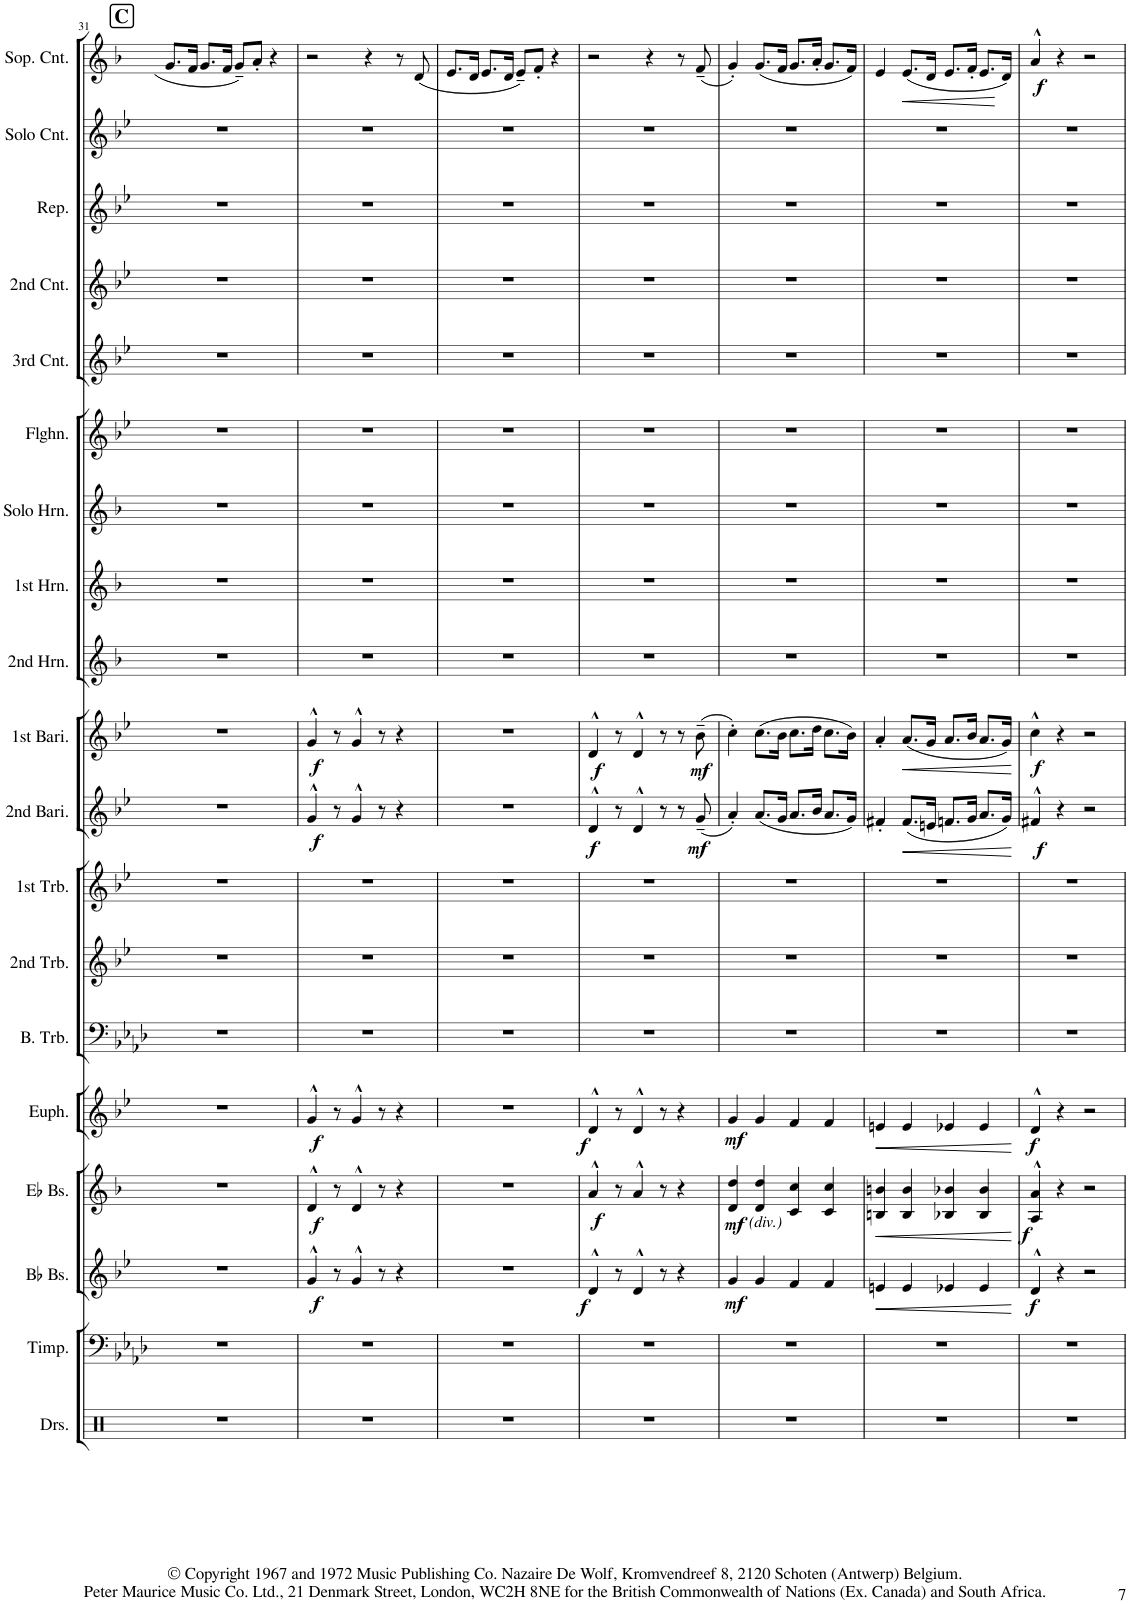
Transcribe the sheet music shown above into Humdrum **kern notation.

**kern	**kern	**kern	**dynam	**kern	**dynam	**kern	**dynam	**kern	**kern	**kern	**kern	**dynam	**kern	**dynam	**kern	**kern	**kern	**kern	**kern	**kern	**kern	**kern	**kern	**dynam
*part19	*part18	*part17	*part17	*part16	*part16	*part15	*part15	*part14	*part13	*part12	*part11	*part11	*part10	*part10	*part9	*part8	*part7	*part6	*part5	*part4	*part3	*part2	*part1	*part1
*staff19	*staff18	*staff17	*staff17	*staff16	*staff16	*staff15	*staff15	*staff14	*staff13	*staff12	*staff11	*staff11	*staff10	*staff10	*staff9	*staff8	*staff7	*staff6	*staff5	*staff4	*staff3	*staff2	*staff1	*staff1
*I"Drumset	*I"Timpani	*I"Bb Bass	*	*I"Eb Bass	*	*I"Euphonium	*	*I"Bass Trombone	*I"2nd Trombone	*I"1st Trombone	*I"2nd Baritone	*	*I"1st Baritone	*	*I"2nd Horn	*I"1st Horn	*I"Solo Horn	*I"Flugelhorn	*I"3rd Cornet	*I"2nd Cornet	*I"Repiano	*I"Solo Cornet	*I"Soprano Cornet	*
*I'Drs.	*I'Timp.	*I'Bb Bs.	*	*I'Eb Bs.	*	*I'Euph.	*	*I'B. Trb.	*I'2nd Trb.	*I'1st Trb.	*I'2nd Bari.	*	*I'1st Bari.	*	*I'2nd Hrn.	*I'1st Hrn.	*I'Solo Hrn.	*I'Flghn.	*I'3rd Cnt.	*I'2nd Cnt.	*I'Rep.	*I'Solo Cnt.	*I'Sop. Cnt.	*
!!LO:PB:g=z
*clefX	*clefF4	*clefG2	*	*clefG2	*	*clefG2	*	*clefF4	*clefG2	*clefG2	*clefG2	*	*clefG2	*	*clefG2	*clefG2	*clefG2	*clefG2	*clefG2	*clefG2	*clefG2	*clefG2	*clefG2	*
*	*	*Trd15c26	*	*Trd12c21	*	*Trd8c14	*	*Trd7c12	*Trd1c2	*Trd1c2	*Trd1c2	*	*Trd1c2	*	*Trd5c9	*Trd5c9	*Trd5c9	*Trd1c2	*Trd1c2	*Trd1c2	*Trd1c2	*Trd1c2	*Trd-2c-3	*
*k[]	*k[b-e-a-d-]	*k[b-e-]	*	*k[b-]	*	*k[b-e-]	*	*k[b-e-a-d-]	*k[b-e-]	*k[b-e-]	*k[b-e-]	*	*k[b-e-]	*	*k[b-]	*k[b-]	*k[b-]	*k[b-e-]	*k[b-e-]	*k[b-e-]	*k[b-e-]	*k[b-e-]	*k[b-]	*
*M2/2	*M2/2	*M2/2	*	*M2/2	*	*M2/2	*	*M2/2	*M2/2	*M2/2	*M2/2	*	*M2/2	*	*M2/2	*M2/2	*M2/2	*M2/2	*M2/2	*M2/2	*M2/2	*M2/2	*M2/2	*
*met(c|)	*met(c|)	*met(c|)	*	*met(c|)	*	*met(c|)	*	*met(c|)	*met(c|)	*met(c|)	*met(c|)	*	*met(c|)	*	*met(c|)	*met(c|)	*met(c|)	*met(c|)	*met(c|)	*met(c|)	*met(c|)	*met(c|)	*met(c|)	*
!!LO:REH:place=s1:a:B:cj:fs=14:t=C
=31	=31	=31	=31	=31	=31	=31	=31	=31	=31	=31	=31	=31	=31	=31	=31	=31	=31	=31	=31	=31	=31	=31	=31	=31
1r	1r	1r	.	1r	.	1r	.	1r	1r	1r	1r	.	1r	.	1r	1r	1r	1r	1r	1r	1r	1r	8.g/L	.
.	.	.	.	.	.	.	.	.	.	.	.	.	.	.	.	.	.	.	.	.	.	.	16f/Jk	.
.	.	.	.	.	.	.	.	.	.	.	.	.	.	.	.	.	.	.	.	.	.	.	8.g/L	.
.	.	.	.	.	.	.	.	.	.	.	.	.	.	.	.	.	.	.	.	.	.	.	16f/Jk	.
.	.	.	.	.	.	.	.	.	.	.	.	.	.	.	.	.	.	.	.	.	.	.	8g~/L	.
.	.	.	.	.	.	.	.	.	.	.	.	.	.	.	.	.	.	.	.	.	.	.	8a'/J	.
.	.	.	.	.	.	.	.	.	.	.	.	.	.	.	.	.	.	.	.	.	.	.	4r	.
=32	=32	=32	=32	=32	=32	=32	=32	=32	=32	=32	=32	=32	=32	=32	=32	=32	=32	=32	=32	=32	=32	=32	=32	=32
!	!	!	!LO:DY:b	!	!LO:DY:b	!	!LO:DY:b	!	!	!	!	!LO:DY:b	!	!LO:DY:b	!	!	!	!	!	!	!	!	!	!
1r	1r	4g^^/	f	4d^^/	f	4g^^/	f	1r	1r	1r	4g^^/	f	4g^^/	f	1r	1r	1r	1r	1r	1r	1r	1r	2r	.
.	.	8r	.	8r	.	8r	.	.	.	.	8r	.	8r	.	.	.	.	.	.	.	.	.	.	.
.	.	4g^^/	.	4d^^/	.	4g^^/	.	.	.	.	4g^^/	.	4g^^/	.	.	.	.	.	.	.	.	.	.	.
.	.	.	.	.	.	.	.	.	.	.	.	.	.	.	.	.	.	.	.	.	.	.	4r	.
.	.	8r	.	8r	.	8r	.	.	.	.	8r	.	8r	.	.	.	.	.	.	.	.	.	.	.
.	.	4r	.	4r	.	4r	.	.	.	.	4r	.	4r	.	.	.	.	.	.	.	.	.	8r	.
.	.	.	.	.	.	.	.	.	.	.	.	.	.	.	.	.	.	.	.	.	.	.	(8d/	.
=33	=33	=33	=33	=33	=33	=33	=33	=33	=33	=33	=33	=33	=33	=33	=33	=33	=33	=33	=33	=33	=33	=33	=33	=33
1r	1r	1r	.	1r	.	1r	.	1r	1r	1r	1r	.	1r	.	1r	1r	1r	1r	1r	1r	1r	1r	8.e/L	.
.	.	.	.	.	.	.	.	.	.	.	.	.	.	.	.	.	.	.	.	.	.	.	16d/Jk	.
.	.	.	.	.	.	.	.	.	.	.	.	.	.	.	.	.	.	.	.	.	.	.	8.e/L	.
.	.	.	.	.	.	.	.	.	.	.	.	.	.	.	.	.	.	.	.	.	.	.	16d/Jk	.
.	.	.	.	.	.	.	.	.	.	.	.	.	.	.	.	.	.	.	.	.	.	.	8e~/L)	.
.	.	.	.	.	.	.	.	.	.	.	.	.	.	.	.	.	.	.	.	.	.	.	8f'/J	.
.	.	.	.	.	.	.	.	.	.	.	.	.	.	.	.	.	.	.	.	.	.	.	4r	.
=34	=34	=34	=34	=34	=34	=34	=34	=34	=34	=34	=34	=34	=34	=34	=34	=34	=34	=34	=34	=34	=34	=34	=34	=34
!	!	!	!LO:DY:b	!	!LO:DY:b	!	!LO:DY:b	!	!	!	!	!LO:DY:b	!	!LO:DY:b	!	!	!	!	!	!	!	!	!	!
1r	1r	4d^^/	f	4a^^/	f	4d^^/	f	1r	1r	1r	4d^^/	f	4d^^/	f	1r	1r	1r	1r	1r	1r	1r	1r	2r	.
.	.	8r	.	8r	.	8r	.	.	.	.	8r	.	8r	.	.	.	.	.	.	.	.	.	.	.
.	.	4d^^/	.	4a^^/	.	4d^^/	.	.	.	.	4d^^/	.	4d^^/	.	.	.	.	.	.	.	.	.	.	.
.	.	.	.	.	.	.	.	.	.	.	.	.	.	.	.	.	.	.	.	.	.	.	4r	.
.	.	8r	.	8r	.	8r	.	.	.	.	8r	.	8r	.	.	.	.	.	.	.	.	.	.	.
.	.	4r	.	4r	.	4r	.	.	.	.	8r	.	8r	.	.	.	.	.	.	.	.	.	8r	.
!	!	!	!	!	!	!	!	!	!	!	!	!LO:DY:b	!	!LO:DY:b	!	!	!	!	!	!	!	!	!	!
.	.	.	.	.	.	.	.	.	.	.	(8g~/	mf	(8b-~\	mf	.	.	.	.	.	.	.	.	(8f~/	.
=35	=35	=35	=35	=35	=35	=35	=35	=35	=35	=35	=35	=35	=35	=35	=35	=35	=35	=35	=35	=35	=35	=35	=35	=35
!	!	!	!	!LO:TX:b:i:t=(div.)	!	!	!	!	!	!	!	!	!	!	!	!	!	!	!	!	!	!	!	!
!	!	!	!LO:DY:b	!	!LO:DY:b	!	!LO:DY:b	!	!	!	!	!	!	!	!	!	!	!	!	!	!	!	!	!
1r	1r	4g/	mf	4d/ 4dd/	mf	4g/	mf	1r	1r	1r	4a'/)	.	4cc'\)	.	1r	1r	1r	1r	1r	1r	1r	1r	4g'/)	.
.	.	4g/	.	4d/ 4dd/	.	4g/	.	.	.	.	(8.a/L	.	(8.cc\L	.	.	.	.	.	.	.	.	.	(8.g/L	.
.	.	.	.	.	.	.	.	.	.	.	16g/Jk	.	16b-\Jk	.	.	.	.	.	.	.	.	.	16f/Jk	.
.	.	4f/	.	4c/ 4cc/	.	4f/	.	.	.	.	8.a/L	.	8.cc\L	.	.	.	.	.	.	.	.	.	8.g/L	.
.	.	.	.	.	.	.	.	.	.	.	16b-/Jk	.	16dd\Jk	.	.	.	.	.	.	.	.	.	16a'/Jk	.
.	.	4f/	.	4c/ 4cc/	.	4f/	.	.	.	.	8.a/L	.	8.cc\L	.	.	.	.	.	.	.	.	.	8.g/L	.
.	.	.	.	.	.	.	.	.	.	.	16g/Jk)	.	16b-\Jk)	.	.	.	.	.	.	.	.	.	16f/Jk)	.
=36	=36	=36	=36	=36	=36	=36	=36	=36	=36	=36	=36	=36	=36	=36	=36	=36	=36	=36	=36	=36	=36	=36	=36	=36
!	!	!	!LO:HP:b	!	!LO:HP:b	!	!LO:HP:b	!	!	!	!	!	!	!	!	!	!	!	!	!	!	!	!	!
1r	1r	4en/	<	4Bn/ 4bn/	<	4en/	<	1r	1r	1r	4f#X'/	.	4a'/	.	1r	1r	1r	1r	1r	1r	1r	1r	4e/	.
!	!	!	!	!	!	!	!	!	!	!	!	!LO:HP:b	!	!LO:HP:b	!	!	!	!	!	!	!	!	!	!LO:HP:b
.	.	4e/	.	4B/ 4b/	.	4e/	.	.	.	.	(8.f#/L	<	(8.a/L	<	.	.	.	.	.	.	.	.	(8.e/L	<
.	.	.	.	.	.	.	.	.	.	.	16en/Jk	.	16g/Jk	.	.	.	.	.	.	.	.	.	16d/Jk	.
.	.	4e-X/	.	4B-X/ 4b-X/	.	4e-X/	.	.	.	.	8.fn/L	.	8.a/L	.	.	.	.	.	.	.	.	.	8.e/L	.
.	.	.	.	.	.	.	.	.	.	.	16g/Jk	.	16b-/Jk	.	.	.	.	.	.	.	.	.	16f'/Jk	.
.	.	4e-/	.	4B-/ 4b-/	.	4e-/	.	.	.	.	8.a/L	.	8.a/L	.	.	.	.	.	.	.	.	.	8.e/L	.
.	.	.	.	.	.	.	.	.	.	.	16g/Jk)	.	16g/Jk)	.	.	.	.	.	.	.	.	.	16d/Jk)	[
.	.	.	[	.	[	.	[	.	.	.	.	[	.	[	.	.	.	.	.	.	.	.	.	.
=37	=37	=37	=37	=37	=37	=37	=37	=37	=37	=37	=37	=37	=37	=37	=37	=37	=37	=37	=37	=37	=37	=37	=37	=37
!	!	!	!LO:DY:b	!	!LO:DY:b	!	!LO:DY:b	!	!	!	!	!LO:DY:b	!	!LO:DY:b	!	!	!	!	!	!	!	!	!	!LO:DY:b
1r	1r	4d^^/	f	4A/^^ 4a/^^	f	4d^^/	f	1r	1r	1r	4f#X^^/	f	4cc^^\	f	1r	1r	1r	1r	1r	1r	1r	1r	4a^^/	f
.	.	4r	.	4r	.	4r	.	.	.	.	4r	.	4r	.	.	.	.	.	.	.	.	.	4r	.
.	.	2r	.	2r	.	2r	.	.	.	.	2r	.	2r	.	.	.	.	.	.	.	.	.	2r	.
=	=	=	=	=	=	=	=	=	=	=	=	=	=	=	=	=	=	=	=	=	=	=	=	=
*-	*-	*-	*-	*-	*-	*-	*-	*-	*-	*-	*-	*-	*-	*-	*-	*-	*-	*-	*-	*-	*-	*-	*-	*-
